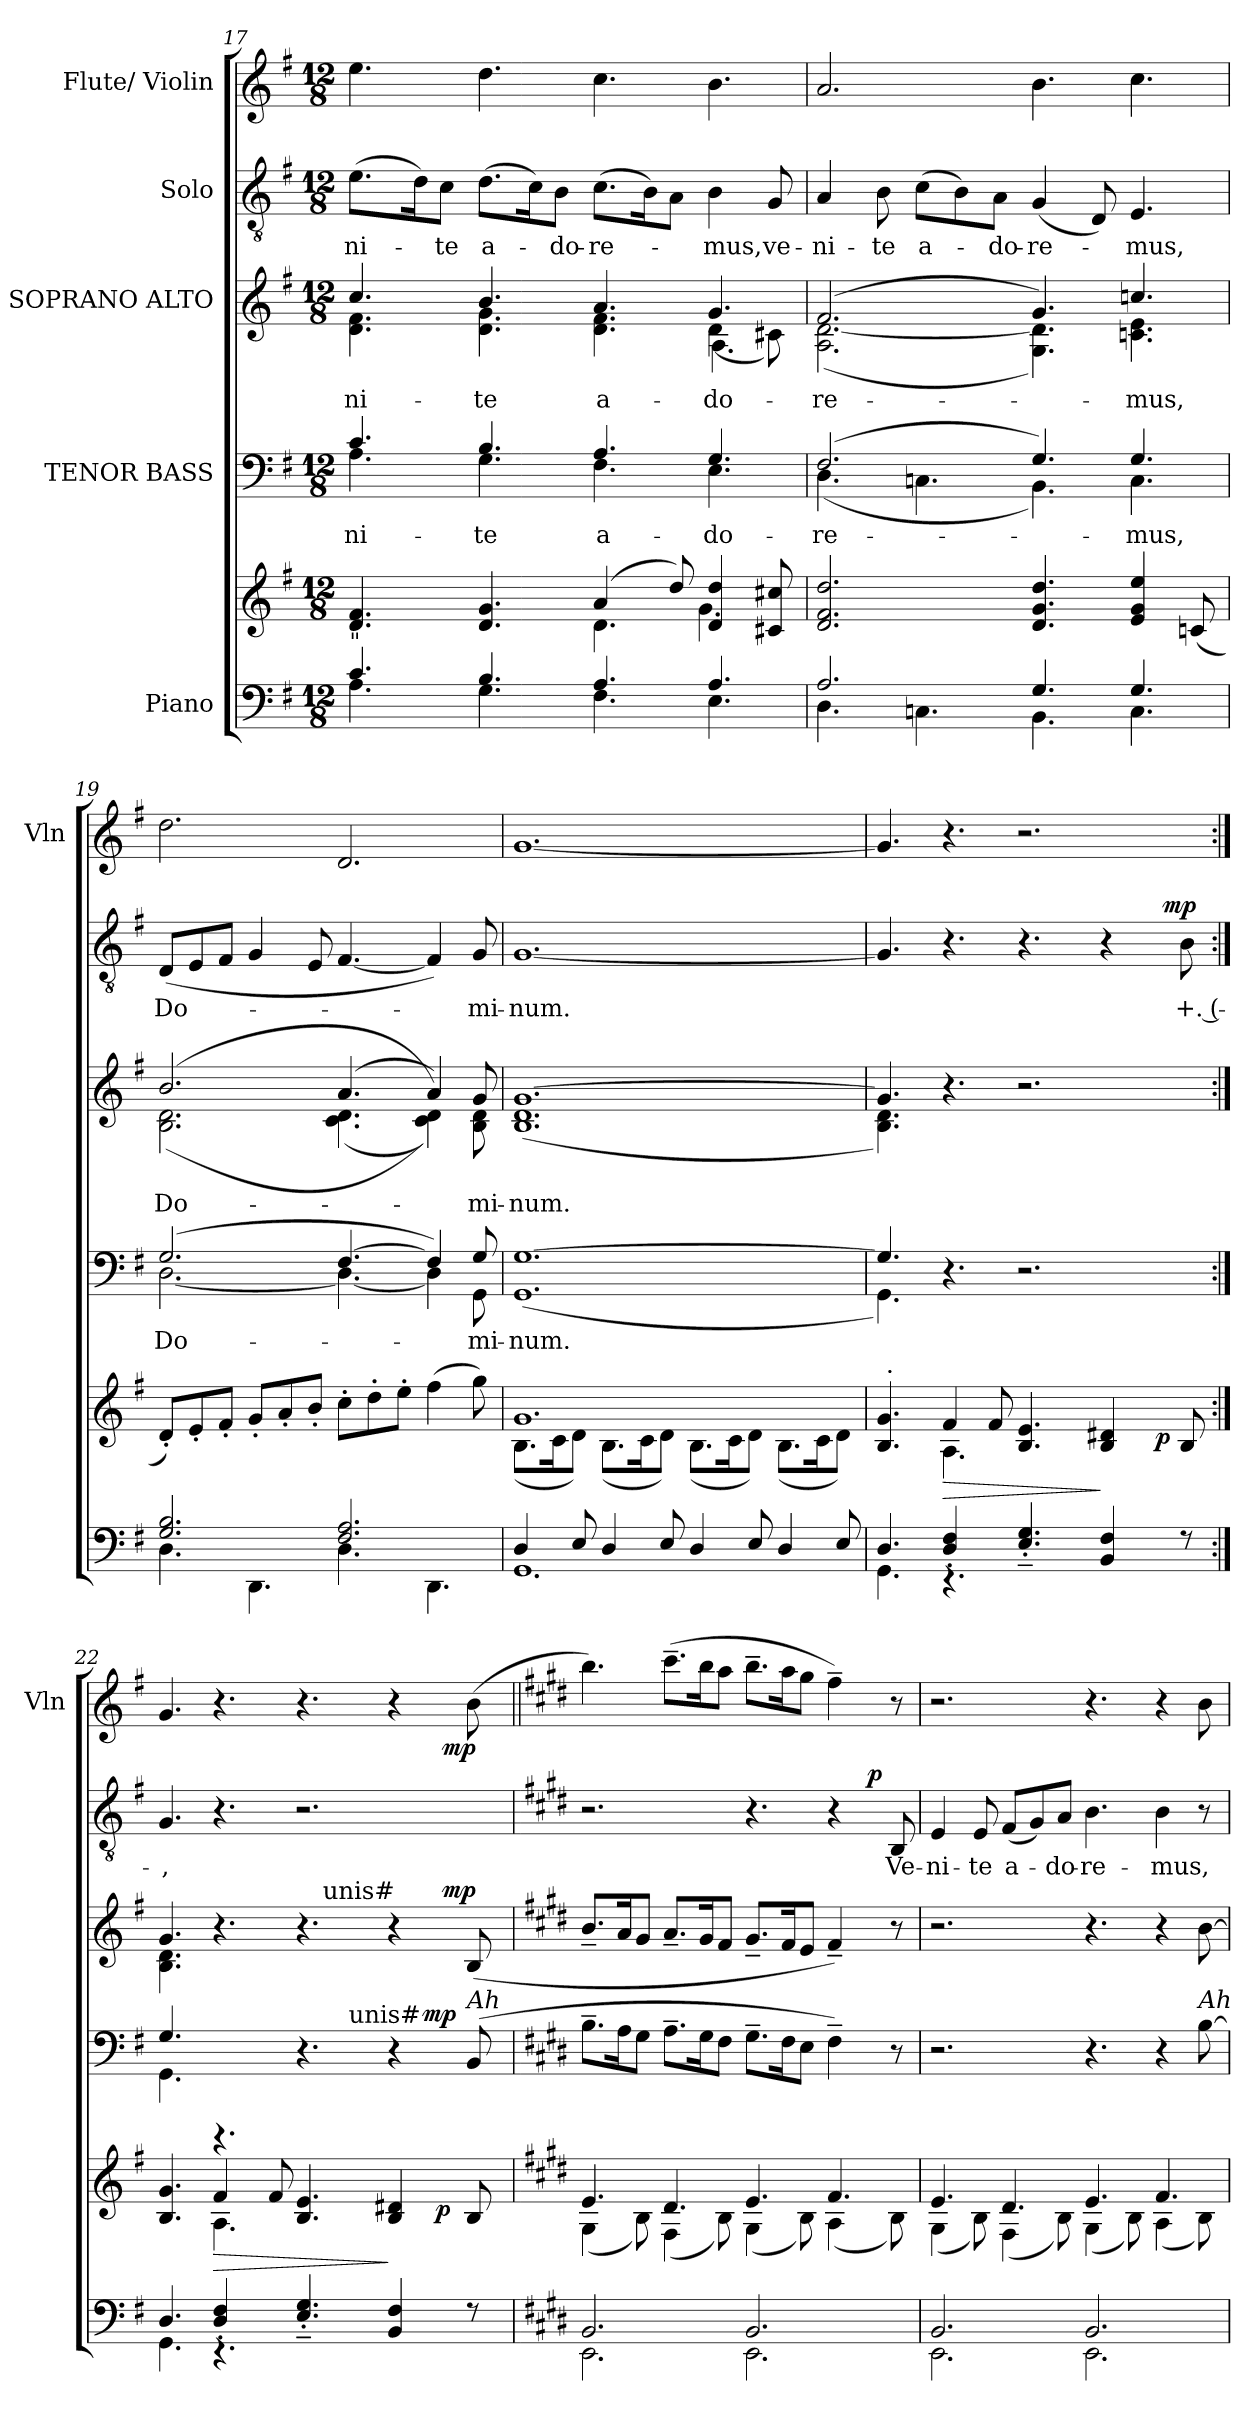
**kern	**kern	**dynam	**kern	**text	**dynam	**kern	**text	**dynam	**kern	**text	**dynam	**kern	**dynam
*part5	*part5	*part5	*part4	*part4	*part4	*part3	*part3	*part3	*part2	*part2	*part2	*part1	*part1
*staff6	*staff5	*staff5/6	*staff4	*staff4	*staff4	*staff3	*staff3	*staff3	*staff2	*staff2	*staff2	*staff1	*staff1
*I"Piano	*	*	*I"TENOR  BASS	*	*	*I"SOPRANO  ALTO	*	*	*I"Solo	*	*	*I"Flute/  Violin	*
*	*	*	*	*	*	*	*	*	*	*	*	*I'Vln	*
*clefF4	*clefG2	*	*clefF4	*	*	*clefG2	*	*	*clefGv2	*	*	*clefG2	*
*k[f#]	*k[f#]	*	*k[f#]	*	*	*k[f#]	*	*	*k[f#]	*	*	*k[f#]	*
*G:	*G:	*	*G:	*	*	*G:	*	*	*G:	*	*	*G:	*
*M12/8	*M12/8	*	*M12/8	*	*	*M12/8	*	*	*M12/8	*	*	*M12/8	*
=17	=17	=17	=17	=17	=17	=17	=17	=17	=17	=17	=17	=17	=17
*^	*^	*	*	*	*	*	*	*	*	*	*	*	*
!	!	!	!	!	!	!LO:LY:a:cj	!	!	!LO:LY:b:cj	!	!	!LO:LY:b:cj	!	!	!
*	*	*	*	*	*^	*	*	*^	*	*	*	*	*	*	*
*	*	*	*	*	*	*	*	*	*	*^	*	*	*	*	*	*	*
4.c/	4.A\	4.f#/ 4.d/	2.ryy	.	4.c/	4.A\	-ni-	.	4.cc/	4.f#\ 4.d\	8ryy	-ni-	.	(>8.e\L	-ni-	.	4.ee\	.
*	*	*	*	*	*	*	*	*	*	*v	*v	*	*	*	*	*	*	*
.	.	.	.	.	.	.	.	.	.	.	.	.	16d\)	.	.	.	.
!	!	!	!	!	!	!	!	!	!	!	!	!	!	!LO:LY:b:cj	!	!	!
.	.	.	.	.	.	.	.	.	.	.	.	.	8c\J	-te	.	.	.
!	!	!	!	!	!	!	!LO:LY:a:cj	!	!	!	!LO:LY:b:cj	!	!	!LO:LY:b:cj	!	!	!
4.B/	4.G\	4.d/ 4.g/	.	.	4.B/	4.G\	-te	.	4.b/	4.g\ 4.d\	-te	.	(>8.d\L	a-	.	4.dd\	.
.	.	.	.	.	.	.	.	.	.	.	.	.	16c\)	.	.	.	.
!	!	!	!	!	!	!	!	!	!	!	!	!	!	!LO:LY:b:cj	!	!	!
.	.	.	.	.	.	.	.	.	.	.	.	.	8B\J	-do-	.	.	.
!	!	!	!	!	!	!	!LO:LY:a:cj	!	!	!	!LO:LY:b:cj	!	!	!LO:LY:b:cj	!	!	!
4.A/	4.F#\	(>4a/	4.d\	.	4.A/	4.F#\	a-	.	4.a/	4.f#\ 4.d\	a-	.	(>8.c\L	-re-	.	4.cc\	.
.	.	.	.	.	.	.	.	.	.	.	.	.	16B\)	.	.	.	.
.	.	8dd/)	.	.	.	.	.	.	.	.	.	.	8A\J	.	.	.	.
*	*	*	*	*	*	*	*	*	*v	*v	*	*	*	*	*	*	*
!	!	!	!	!	!	!	!LO:LY:a:cj	!	!	!LO:LY:b:cj	!	!	!LO:LY:b:cj	!	!	!
*	*	*	*	*	*	*	*	*	*^	*	*	*	*	*	*	*
*	*	*	*	*	*	*	*	*	*	*^	*	*	*	*	*	*	*
4.A/	4.E\	4dd/ 4d/	4.g\	.	4.G/	4.E\	-do-	.	4.g/	(<4d\	4.A\	-do-	.	4B\	-mus,	.	4.b\	.
!	!	!	!	!	!	!	!	!	!	!	!	!	!	!	!LO:LY:b:cj	!	!	!
.	.	8cc#X/ 8c#X/	.	.	.	.	.	.	.	8c#X\)	.	.	.	8G/	ve-	.	.	.
*	*	*v	*v	*	*	*	*	*	*	*v	*v	*	*	*	*	*	*	*
!	!	!LO:TX:b:t="	!	!	!	!	!	!	!	!	!	!	!	!	!	!
!!LO:PB:g=z
=18	=18	=18	=18	=18	=18	=18	=18	=18	=18	=18	=18	=18	=18	=18	=18	=18
!	!	!	!	!	!	!LO:LY:a:cj	!	!	!	!LO:LY:b:cj	!	!	!LO:LY:b:cj	!	!	!
2.A/	4.D\	2.d/ 2.f#/ 2.dd/	.	(>2.F#/	(<4.D\	-re-	.	(>2.f#/	(<[<2.d\ 2.A\	-re-	.	4A/	-ni-	.	2.a/	.
!	!	!	!	!	!	!	!	!	!	!	!	!	!LO:LY:b:cj	!	!	!
.	.	.	.	.	.	.	.	.	.	.	.	8B\	-te	.	.	.
!	!	!	!	!	!	!	!	!	!	!	!	!	!LO:LY:b:cj	!	!	!
.	4.Cn\	.	.	.	4.Cn\	.	.	.	.	.	.	(>8c\L	a-	.	.	.
.	.	.	.	.	.	.	.	.	.	.	.	8B\)	.	.	.	.
!	!	!	!	!	!	!	!	!	!	!	!	!	!LO:LY:b:cj	!	!	!
.	.	.	.	.	.	.	.	.	.	.	.	8A\J	-do-	.	.	.
!	!	!	!	!	!	!	!	!	!	!	!	!	!LO:LY:b:cj	!	!	!
4.G/	4.BB\	4.dd/ 4.d/ 4.g/	.	4.G/)	4.BB\)	.	.	4.g/)	4.d\] 4.G\)	.	.	(<4G/	-re-	.	4.b\	.
.	.	.	.	.	.	.	.	.	.	.	.	8D/)	.	.	.	.
!	!	!	!	!	!	!LO:LY:a:cj	!	!	!	!LO:LY:b:cj	!	!	!LO:LY:b:cj	!	!	!
4.G/	4.C\	4e/ 4ee/ 4g/	.	4.G/	4.C\	-mus,	.	4.ccn/	4.e\ 4.cn\	-mus,	.	4.E/	-mus,	.	4.cc\	.
.	.	(<8cn/	.	.	.	.	.	.	.	.	.	.	.	.	.	.
=19	=19	=19	=19	=19	=19	=19	=19	=19	=19	=19	=19	=19	=19	=19	=19	=19
!	!	!	!	!	!	!LO:LY:a:cj	!	!	!	!LO:LY:b:cj	!	!	!LO:LY:b:cj	!	!	!
2.G/ 2.B/	4.D\	8d'</L)	.	(>2.G/	[<2.D\	Do-	.	(>2.b/	(<2.d\ 2.B\	Do-	.	(<8D/L	Do-	.	2.dd\	.
.	.	8e'</	.	.	.	.	.	.	.	.	.	8E/	.	.	.	.
.	.	8f#'</J	.	.	.	.	.	.	.	.	.	8F#/J	.	.	.	.
.	4.DD\	8g'</L	.	.	.	.	.	.	.	.	.	4G/	.	.	.	.
.	.	8a'</	.	.	.	.	.	.	.	.	.	.	.	.	.	.
.	.	8b'</J	.	.	.	.	.	.	.	.	.	8E/	.	.	.	.
2.A/ 2.F#/	4.D\	8cc'>\L	.	[>4.F#/	4.D\_<	.	.	(>4.a/	(<4.c\ 4.d\	.	.	[<4.F#/	.	.	2.d/	.
.	.	8dd'>\	.	.	.	.	.	.	.	.	.	.	.	.	.	.
.	.	8ee'>\J	.	.	.	.	.	.	.	.	.	.	.	.	.	.
.	4.DD\	(>4ff#\	.	4F#/])	4D\]	.	.	4a/)	4c\ 4d\)))	.	.	4F#/])	.	.	.	.
!	!	!	!	!	!	!LO:LY:a:cj	!	!	!	!LO:LY:b:cj	!	!	!LO:LY:b:cj	!	!	!
.	.	8gg\)	.	8G/	8GG\	-mi-	.	8g/	8d\ 8B\	-mi-	.	8G/	-mi-	.	.	.
=20	=20	=20	=20	=20	=20	=20	=20	=20	=20	=20	=20	=20	=20	=20	=20	=20
*	*	*^	*	*	*	*	*	*	*	*	*	*	*	*	*	*
!	!	!	!	!	!	!	!LO:LY:a	!	!	!	!LO:LY:b	!	!	!LO:LY:b	!	!	!
*	*	*	*	*	*v	*v	*	*	*	*	*	*	*	*	*	*	*
*	*	*	*	*	*	*	*	*v	*v	*	*	*	*	*	*	*
4D/	1.GG	1.g	(<8.B\L	.	(<[>1.G 1.GG	-num.	.	(<[>1.g 1.d 1.B	-num.	.	[<1.G	-num.	.	[<1.g	.
.	.	.	16c\	.	.	.	.	.	.	.	.	.	.	.	.
8E/	.	.	8d\J)	.	.	.	.	.	.	.	.	.	.	.	.
4D/	.	.	(<8.B\L	.	.	.	.	.	.	.	.	.	.	.	.
.	.	.	16c\	.	.	.	.	.	.	.	.	.	.	.	.
8E/	.	.	8d\J)	.	.	.	.	.	.	.	.	.	.	.	.
4D/	.	.	(<8.B\L	.	.	.	.	.	.	.	.	.	.	.	.
.	.	.	16c\	.	.	.	.	.	.	.	.	.	.	.	.
8E/	.	.	8d\J)	.	.	.	.	.	.	.	.	.	.	.	.
4D/	.	.	(<8.B\L	.	.	.	.	.	.	.	.	.	.	.	.
.	.	.	16c\	.	.	.	.	.	.	.	.	.	.	.	.
8E/	.	.	8d\J)	.	.	.	.	.	.	.	.	.	.	.	.
=21	=21	=21	=21	=21	=21	=21	=21	=21	=21	=21	=21	=21	=21	=21	=21
*	*	*^	*^	*	*^	*	*	*^	*	*	*^	*	*	*	*
4.GG\	4.D/	4.g/ 4.B/	4.ryy	1ryy	64ryy	.	4.G/]	4.GG\)	.	.	4.g/]	4.d\ 4.B\)	.	.	4.G/]	1ryy	.	.	4.g/]	.
!	!	!	!	!	!LO:TX:a:t=.	!	!	!	!	!	!	!	!	!	!	!	!	!	!	!
.	.	.	.	.	1ryy	.	.	.	.	.	.	.	.	.	.	.	.	.	.	.
!	!	!	!	!	!	!LO:HP:b	!	!	!	!	!	!	!	!	!	!	!	!	!	!
4.rEE	4D/'> 4F#/'>	4f#/	4.A\	.	.	>	4.r	1ryy	.	.	4.r	1ryy	.	.	4.r	.	.	.	4.r	.
.	2..ryy	8f#/	.	.	.	.	.	.	.	.	.	.	.	.	.	.	.	.	.	.
4.E/'<~< 4.G/'<~<	.	4.B/ 4.e/	2.ryy	.	.	.	2.r	.	.	.	2.r	.	.	.	4.r	.	.	.	2.r	.
.	.	.	.	4ryy	.	.	.	.	.	.	.	.	.	.	.	4ryy	.	.	.	.
.	.	.	.	.	4ryy	.	.	.	.	.	.	.	.	.	.	.	.	.	.	.
4F#/ 4BB/	.	4d#X/ 4B/	.	.	.	]	.	.	.	.	.	.	.	.	4r	.	.	.	.	.
.	.	.	.	16ryy	.	.	.	.	.	.	.	.	.	.	.	16ryy	.	.	.	.
.	.	.	.	.	8...ryy	.	.	.	.	.	.	.	.	.	.	.	.	.	.	.
!	!	!	!	!	!	!LO:DY:b	!	!	!	!	!	!	!	!	!	!	!	!	!	!
.	.	.	.	8.ryy	.	p	.	.	.	.	.	.	.	.	.	64ryy	.	.	.	.
!	!	!	!	!	!	!	!	!	!	!	!	!	!	!	!	!	!	!LO:DY:a	!	!
.	.	.	.	.	.	.	.	.	.	.	.	.	.	.	.	8ryy	.	mp	.	.
!	!	!	!	!	!	!	!	!	!	!	!	!	!	!	!	!	!LO:LY:b:rj	!	!	!
8rF	.	8B/	.	.	.	.	.	8ryy	.	.	.	8ryy	.	.	8B\	.	+. (-	.	.	.
.	.	.	.	.	.	.	.	.	.	.	.	.	.	.	.	32.ryy	.	.	.	.
!!LO:LB:g=z
=22:|!	=22:|!	=22:|!	=22:|!	=22:|!	=22:|!	=22:|!	=22:|!	=22:|!	=22:|!	=22:|!	=22:|!	=22:|!	=22:|!	=22:|!	=22:|!	=22:|!	=22:|!	=22:|!	=22:|!	=22:|!
!	!	!	!	!	!	!	!LO:TX:a:t=,	!	!	!	!	!	!	!	!	!	!	!	!	!
!	!	!	!	!	!	!	!	!	!	!	!	!	!	!	!	!	!LO:LY:b:rj	!	!	!
*	*	*	*	*v	*v	*	*^	*^	*	*	*^	*^	*	*	*v	*v	*	*	*^	*
4.GG\	4.D/	4.B/ 4.g/	4.ryy	1ryy	.	4.G/	4.GG\	1ryy	2ryy	.	.	4.g/	4.d\ 4.B\	1ryy	2ryy	.	.	4.G/	-,	.	4.g/	1ryy	.
!	!	!	!	!	!LO:HP:b	!	!	!	!	!	!	!	!	!	!	!	!	!	!	!	!	!	!
4.rEE	4D/'> 4F#/'>	4f#/	4.A\	.	>	4.rBBBB	1ryy	.	.	.	.	4.r	1ryy	.	.	.	.	4.r	.	.	4.r	.	.
.	.	.	.	.	.	.	.	.	4...ryy	.	.	.	.	.	4ryy	.	.	.	.	.	.	.	.
.	2..ryy	8f#/	.	.	.	.	.	.	.	.	.	.	.	.	.	.	.	.	.	.	.	.	.
4.E/'<~< 4.G/'<~<	.	4.e/ 4.B/	2.ryy	.	.	4.r	.	.	.	.	.	4.r	.	.	16..ryy	.	.	2.r	.	.	4.r	.	.
!	!	!	!	!	!	!	!	!	!	!	!	!	!	!	!LO:TX:a:t=unis#	!	!	!	!	!	!	!	!
.	.	.	.	.	.	.	.	.	.	.	.	.	.	.	2ryy	.	.	.	.	.	.	.	.
!	!	!	!	!	!	!	!	!	!LO:TX:a:t=unis#	!	!	!	!	!	!	!	!	!	!	!	!	!	!
.	.	.	.	.	.	.	.	.	2ryy	.	.	.	.	.	.	.	.	.	.	.	.	.	.
.	.	.	.	4ryy	.	.	.	4ryy	.	.	.	.	.	4ryy	.	.	.	.	.	.	.	4ryy	.
4F#/ 4BB/	.	4d#X/ 4B/	.	.	]	4r	.	.	.	.	.	4r	.	.	.	.	.	.	.	.	4r	.	.
.	.	.	.	32.ryy	.	.	.	64ryy	.	.	.	.	.	16ryy	.	.	.	.	.	.	.	16ryy	.
!	!	!	!	!	!	!	!	!	!	!	!LO:DY:b	!	!	!	!	!	!	!	!	!	!	!	!
.	.	.	.	.	.	.	.	8...ryy	.	.	mp	.	.	.	.	.	.	.	.	.	.	.	.
!	!	!	!	!	!LO:DY:b	!	!	!	!	!	!	!	!	!	!	!	!	!	!	!	!	!	!
.	.	.	.	8ryy	p	.	.	.	.	.	.	.	.	.	.	.	.	.	.	.	.	.	.
!	!	!	!	!	!	!	!	!	!	!	!	!	!	!	!	!	!LO:DY:a	!	!	!	!	!	!LO:DY:b
.	.	.	.	.	.	.	.	.	.	.	.	.	.	8.ryy	.	.	mp	.	.	.	.	8.ryy	mp
.	.	.	.	.	.	.	.	.	.	.	.	.	.	.	8ryy	.	.	.	.	.	.	.	.
!	!	!	!	!	!	!LO:TX:a:i:t=Ah	!	!	!	!	!	!	!	!	!	!	!	!	!	!	!	!	!
8rF	.	8B/	.	.	.	(>8BB/	8ryy	.	.	.	.	(<8B/	8ryy	.	.	.	.	.	.	.	(>8b\	.	.
.	.	.	.	16ryy	.	.	.	.	.	.	.	.	.	.	.	.	.	.	.	.	.	.	.
.	.	.	.	.	.	.	.	.	32ryy	.	.	.	.	.	.	.	.	.	.	.	.	.	.
.	.	.	.	64ryy	.	.	.	.	.	.	.	.	.	.	64ryy	.	.	.	.	.	.	.	.
*	*	*v	*v	*v	*	*	*	*	*	*	*	*v	*v	*v	*v	*	*	*	*	*	*v	*v	*
*	*	*	*	*v	*v	*v	*v	*	*	*	*	*	*	*	*	*	*
=23	=23	=23	=23||	=23	=23||	=23||	=23	=23||	=23||	=23	=23||	=23||	=23||	=23||
*k[f#c#g#d#]	*	*k[f#c#g#d#]	*	*k[f#c#g#d#]	*	*	*k[f#c#g#d#]	*	*	*k[f#c#g#d#]	*	*	*k[f#c#g#d#]	*
*E:	*	*E:	*	*E:	*	*	*E:	*	*	*E:	*	*	*E:	*
*	*	*^	*	*	*	*	*	*	*	*^	*	*	*	*
2.BB/	2.EE\	4.e/	(<4G#\	.	8.B~>\L	.	.	8.b~</L	.	.	2.r	1ryy	.	.	4.bb\)	.
.	.	.	.	.	16A\	.	.	16a/	.	.	.	.	.	.	.	.
.	.	.	8B\)	.	8G#\J	.	.	8g#/J	.	.	.	.	.	.	.	.
.	.	4.d#/	(<4F#\	.	8.A~>\L	.	.	8.a~</L	.	.	.	.	.	.	(>8.ccc#~>\L	.
.	.	.	.	.	16G#\	.	.	16g#/	.	.	.	.	.	.	16bb\	.
.	.	.	8B\)	.	8F#\J	.	.	8f#/J	.	.	.	.	.	.	8aa\J	.
2.BB/	2.EE\	4.e/	(<4G#\	.	8.G#~>\L	.	.	8.g#~</L	.	.	4.r	.	.	.	8.bb~>\L	.
.	.	.	.	.	16F#\	.	.	16f#/	.	.	.	.	.	.	16aa\	.
.	.	.	8B\)	.	8E\J	.	.	8e/J	.	.	.	4ryy	.	.	8gg#\J	.
.	.	4.f#/	(<4A\	.	4F#~>\)	.	.	4f#~</)	.	.	4r	.	.	.	4ff#~>\)	.
.	.	.	.	.	.	.	.	.	.	.	.	32ryy	.	.	.	.
!	!	!	!	!	!	!	!	!	!	!	!	!	!	!LO:DY:a	!	!
.	.	.	.	.	.	.	.	.	.	.	.	8..ryy	.	p	.	.
!	!	!	!	!	!	!	!	!	!	!	!	!	!LO:LY:b:cj	!	!	!
.	.	.	8B\)	.	8r	.	.	8r	.	.	8BB/	.	Ve-	.	8r	.
=24	=24	=24	=24	=24	=24	=24	=24	=24	=24	=24	=24	=24	=24	=24	=24	=24
!	!	!	!	!	!	!	!	!	!	!	!	!	!LO:LY:b:cj	!	!	!
*	*	*	*	*	*	*	*	*	*	*	*v	*v	*	*	*	*
2.BB/	2.EE\	4.e/	(<4G#\	.	2.r	.	.	2.r	.	.	4E/	-ni-	.	2.r	.
!	!	!	!	!	!	!	!	!	!	!	!	!LO:LY:b:cj	!	!	!
.	.	.	8B\)	.	.	.	.	.	.	.	8E/	-te	.	.	.
!	!	!	!	!	!	!	!	!	!	!	!	!LO:LY:b:cj	!	!	!
.	.	4.d#/	(<4F#\	.	.	.	.	.	.	.	(<8F#/L	a-	.	.	.
.	.	.	.	.	.	.	.	.	.	.	8G#/)	.	.	.	.
!	!	!	!	!	!	!	!	!	!	!	!	!LO:LY:b:cj	!	!	!
.	.	.	8B\)	.	.	.	.	.	.	.	8A/J	-do-	.	.	.
!	!	!	!	!	!	!	!	!	!	!	!	!LO:LY:b:cj	!	!	!
2.BB/	2.EE\	4.e/	(<4G#\	.	4.r	.	.	4.r	.	.	4.B\	-re-	.	4.r	.
.	.	.	8B\)	.	.	.	.	.	.	.	.	.	.	.	.
!	!	!	!	!	!	!	!	!	!	!	!	!LO:LY:b:cj	!	!	!
.	.	4.f#/	(<4A\	.	4r	.	.	4r	.	.	4B\	-mus,	.	4r	.
!	!	!	!	!	!LO:TX:a:i:t=Ah	!	!	!	!	!	!	!	!	!	!
.	.	.	8B\)	.	[>8B\	.	.	[>8b\	.	.	8r	.	.	8b\	.
*v	*v	*	*	*	*	*	*	*	*	*	*	*	*	*	*
*	*v	*v	*	*	*	*	*	*	*	*	*	*	*	*
=	=	=	=	=	=	=	=	=	=	=	=	=	=
*-	*-	*-	*-	*-	*-	*-	*-	*-	*-	*-	*-	*-	*-
